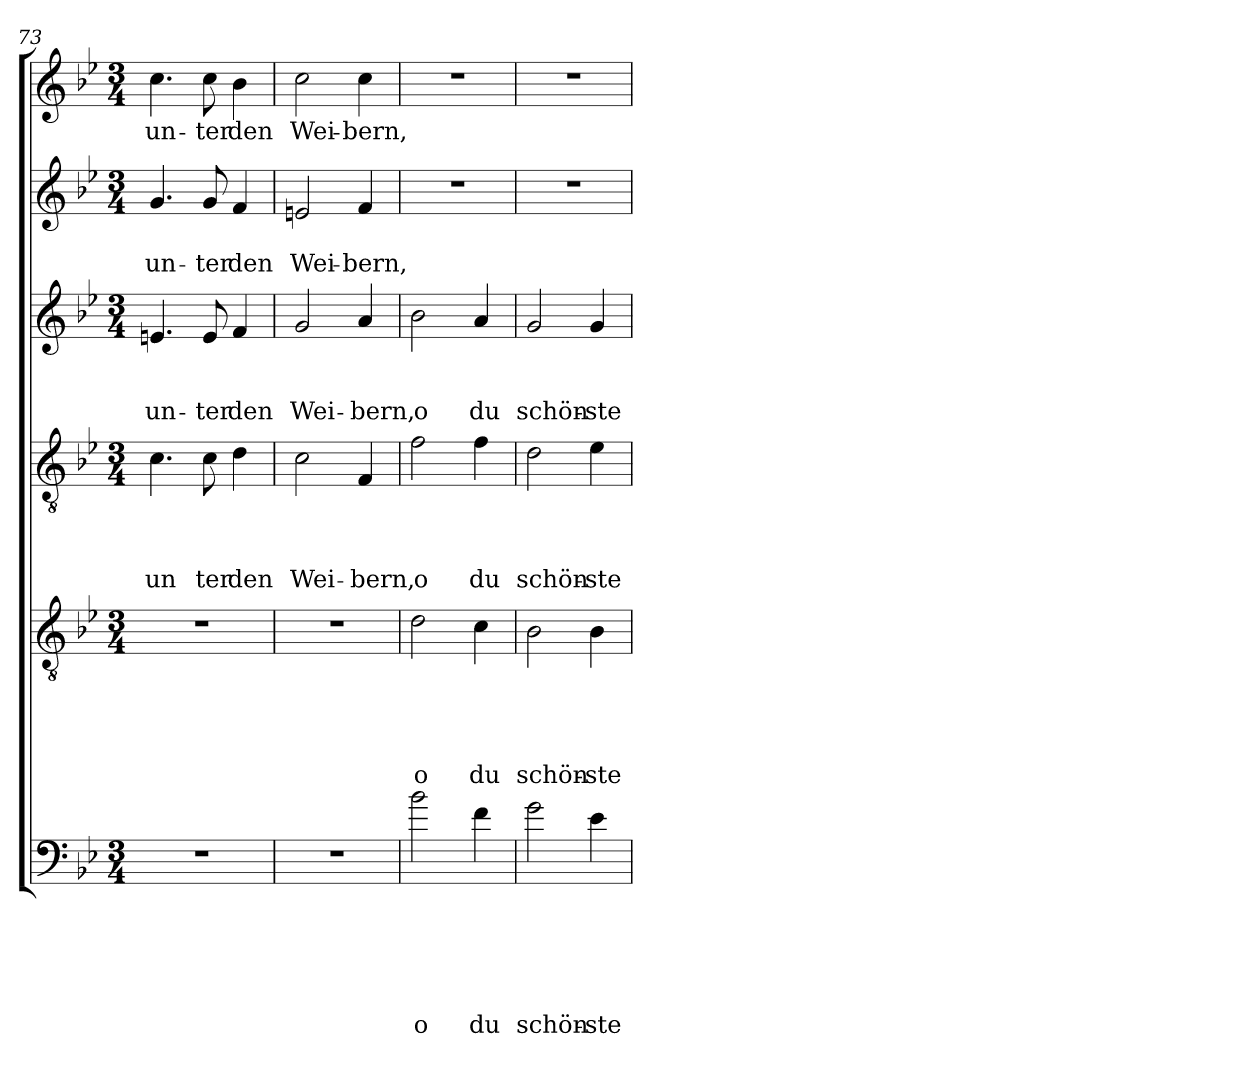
**kern	**text	**text	**text	**text	**text	**text	**kern	**text	**text	**text	**text	**text	**kern	**text	**text	**text	**text	**kern	**text	**text	**text	**kern	**text	**text	**kern	**text
*part6	*part6	*part6	*part6	*part6	*part6	*part6	*part5	*part5	*part5	*part5	*part5	*part5	*part4	*part4	*part4	*part4	*part4	*part3	*part3	*part3	*part3	*part2	*part2	*part2	*part1	*part1
*staff6	*staff6	*staff6	*staff6	*staff6	*staff6	*staff6	*staff5	*staff5	*staff5	*staff5	*staff5	*staff5	*staff4	*staff4	*staff4	*staff4	*staff4	*staff3	*staff3	*staff3	*staff3	*staff2	*staff2	*staff2	*staff1	*staff1
*clefF4	*	*	*	*	*	*	*clefGv2	*	*	*	*	*	*clefGv2	*	*	*	*	*clefG2	*	*	*	*clefG2	*	*	*clefG2	*
*ITrd8c14	*	*	*	*	*	*	*	*	*	*	*	*	*	*	*	*	*	*	*	*	*	*	*	*	*	*
*k[b-e-]	*	*	*	*	*	*	*k[b-e-]	*	*	*	*	*	*k[b-e-]	*	*	*	*	*k[b-e-]	*	*	*	*k[b-e-]	*	*	*k[b-e-]	*
*B-:	*	*	*	*	*	*	*B-:	*	*	*	*	*	*B-:	*	*	*	*	*B-:	*	*	*	*B-:	*	*	*B-:	*
*M3/4	*	*	*	*	*	*	*M3/4	*	*	*	*	*	*M3/4	*	*	*	*	*M3/4	*	*	*	*M3/4	*	*	*M3/4	*
=73	=73	=73	=73	=73	=73	=73	=73	=73	=73	=73	=73	=73	=73	=73	=73	=73	=73	=73	=73	=73	=73	=73	=73	=73	=73	=73
!	!	!	!	!	!	!	!	!	!	!	!	!	!	!	!	!	!LO:LY:b	!	!	!	!LO:LY:b	!	!	!LO:LY:b	!	!LO:LY:b
2.r	.	.	.	.	.	.	2.r	.	.	.	.	.	4.c\	.	.	.	un	4.en/	.	.	un-	4.g/	.	un-	4.cc\	un-
!	!	!	!	!	!	!	!	!	!	!	!	!	!	!	!	!	!LO:LY:b	!	!	!	!LO:LY:b	!	!	!LO:LY:b	!	!LO:LY:b
.	.	.	.	.	.	.	.	.	.	.	.	.	8c\	.	.	.	ter	8e/	.	.	-ter	8g/	.	-ter	8cc\	-ter
!	!	!	!	!	!	!	!	!	!	!	!	!	!	!	!	!	!LO:LY:b	!	!	!	!LO:LY:b	!	!	!LO:LY:b	!	!LO:LY:b
.	.	.	.	.	.	.	.	.	.	.	.	.	4d\	.	.	.	den	4f/	.	.	den	4f/	.	den	4b-\	den
!!LO:LB:g=z
=74	=74	=74	=74	=74	=74	=74	=74	=74	=74	=74	=74	=74	=74	=74	=74	=74	=74	=74	=74	=74	=74	=74	=74	=74	=74	=74
!	!	!	!	!	!	!	!	!	!	!	!	!	!	!	!	!	!LO:LY:b	!	!	!	!LO:LY:b	!	!	!LO:LY:b	!	!LO:LY:b
2.r	.	.	.	.	.	.	2.r	.	.	.	.	.	2c\	.	.	.	Wei-	2g/	.	.	Wei-	2en/	.	Wei-	2cc\	Wei-
!	!	!	!	!	!	!	!	!	!	!	!	!	!	!	!	!	!LO:LY:b	!	!	!	!LO:LY:b	!	!	!LO:LY:b	!	!LO:LY:b
.	.	.	.	.	.	.	.	.	.	.	.	.	4F/	.	.	.	-bern,	4a/	.	.	-bern,	4f/	.	-bern,	4cc\	-bern,
=75	=75	=75	=75	=75	=75	=75	=75	=75	=75	=75	=75	=75	=75	=75	=75	=75	=75	=75	=75	=75	=75	=75	=75	=75	=75	=75
!	!	!	!	!	!	!LO:LY:b	!	!	!	!	!	!LO:LY:b	!	!	!	!	!LO:LY:b	!	!	!	!LO:LY:b	!	!	!	!	!
2B-\	.	.	.	.	.	o	2d\	.	.	.	.	o	2f\	.	.	.	o	2b-\	.	.	o	2.r	.	.	2.r	.
!	!	!	!	!	!	!LO:LY:b	!	!	!	!	!	!LO:LY:b	!	!	!	!	!LO:LY:b	!	!	!	!LO:LY:b	!	!	!	!	!
4F\	.	.	.	.	.	du	4c\	.	.	.	.	du	4f\	.	.	.	du	4a/	.	.	du	.	.	.	.	.
=76	=76	=76	=76	=76	=76	=76	=76	=76	=76	=76	=76	=76	=76	=76	=76	=76	=76	=76	=76	=76	=76	=76	=76	=76	=76	=76
!	!	!	!	!	!	!LO:LY:b	!	!	!	!	!	!LO:LY:b	!	!	!	!	!LO:LY:b	!	!	!	!LO:LY:b	!	!	!	!	!
2G\	.	.	.	.	.	schön-	2B-\	.	.	.	.	schön-	2d\	.	.	.	schön-	2g/	.	.	schön-	2.r	.	.	2.r	.
!	!	!	!	!	!	!LO:LY:b	!	!	!	!	!	!LO:LY:b	!	!	!	!	!LO:LY:b	!	!	!	!LO:LY:b	!	!	!	!	!
4E-\	.	.	.	.	.	-ste	4B-\	.	.	.	.	-ste	4e-\	.	.	.	-ste	4g/	.	.	-ste	.	.	.	.	.
=	=	=	=	=	=	=	=	=	=	=	=	=	=	=	=	=	=	=	=	=	=	=	=	=	=	=
*-	*-	*-	*-	*-	*-	*-	*-	*-	*-	*-	*-	*-	*-	*-	*-	*-	*-	*-	*-	*-	*-	*-	*-	*-	*-	*-
